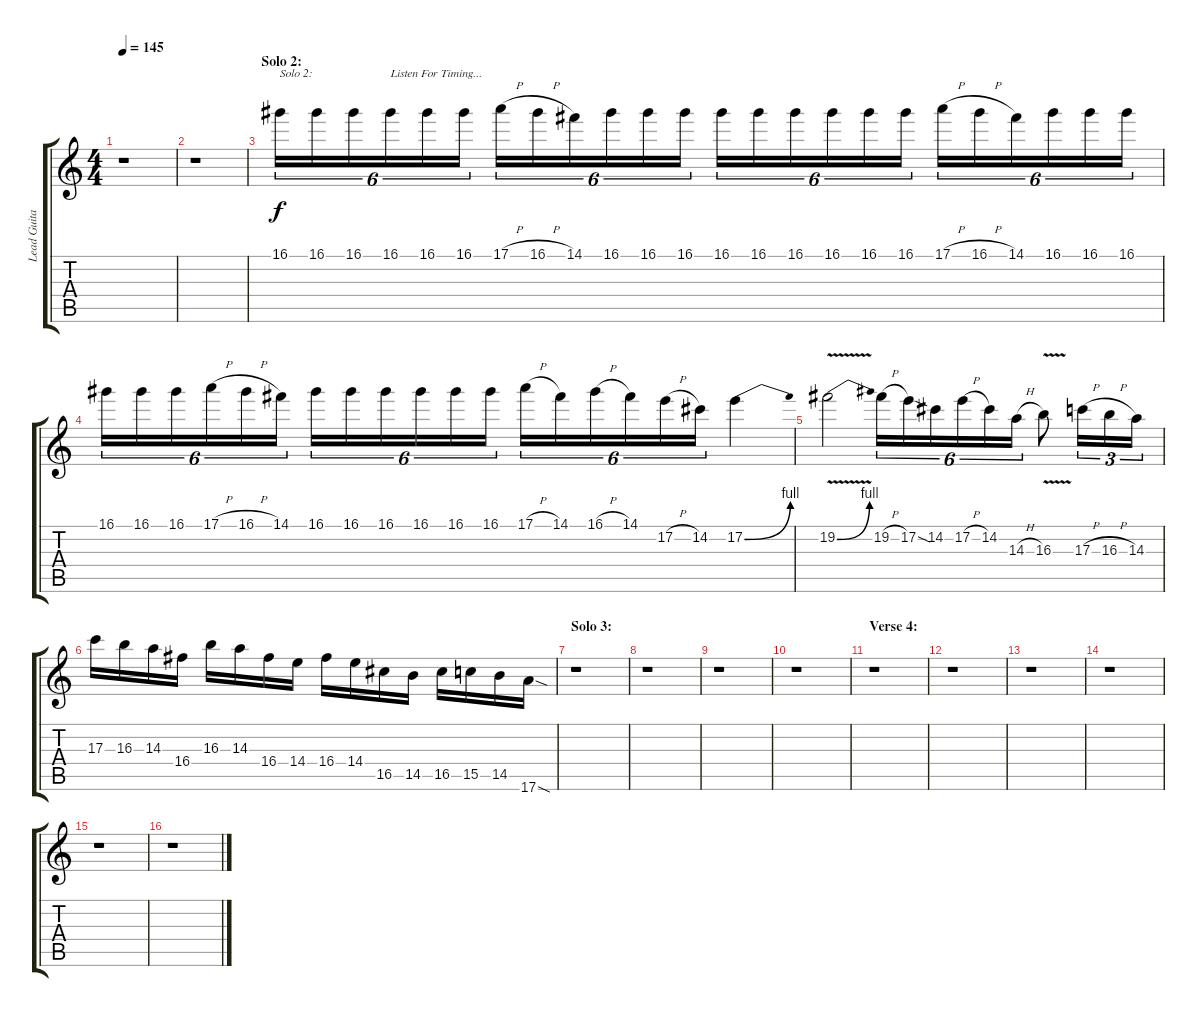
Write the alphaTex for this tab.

\track ("Lead Guitar II" "Lead Guita") {instrument distortionguitar}
\staff {score tabs}
\tuning (E4 B3 G3 D3 A2 E2) {hide}
\ts (4 4)
\tempo 145
\clef g2
\ks c
r.1{dy f} |
r.1 |
\section ("" "Solo 2:")
16.1.16{tu (6 4) txt "Solo 2:"} 16.1.16{tu (6 4)} 16.1.16{tu (6 4)} 16.1.16{tu (6 4) txt "Listen For Timing..."} 16.1.16{tu (6 4)} 16.1.16{tu (6 4)} 17.1{h}.16{tu (6 4)} 16.1{h}.16{tu (6 4)} 14.1.16{tu (6 4)} 16.1.16{tu (6 4)} 16.1.16{tu (6 4)} 16.1.16{tu (6 4)} 16.1.16{tu (6 4)} 16.1.16{tu (6 4)} 16.1.16{tu (6 4)} 16.1.16{tu (6 4)} 16.1.16{tu (6 4)} 16.1.16{tu (6 4)} 17.1{h}.16{tu (6 4)} 16.1{h}.16{tu (6 4)} 14.1.16{tu (6 4)} 16.1.16{tu (6 4)} 16.1.16{tu (6 4)} 16.1.16{tu (6 4)} |
16.1.16{tu (6 4)} 16.1.16{tu (6 4)} 16.1.16{tu (6 4)} 17.1{h}.16{tu (6 4)} 16.1{h}.16{tu (6 4)} 14.1.16{tu (6 4)} 16.1.16{tu (6 4)} 16.1.16{tu (6 4)} 16.1.16{tu (6 4)} 16.1.16{tu (6 4)} 16.1.16{tu (6 4)} 16.1.16{tu (6 4)} 17.1{h}.16{tu (6 4)} 14.1.16{tu (6 4)} 16.1{h}.16{tu (6 4)} 14.1.16{tu (6 4)} 17.2{h}.16{tu (6 4)} 14.2.16{tu (6 4)} 17.2{be (bend 0 0 60 4)}.4 |
19.2{be (bend 0 0 60 4) v}.2 19.2{h}.16{tu (6 4)} 17.2{sod}.16{tu (6 4)} 14.2.16{tu (6 4)} 17.2{h}.16{tu (6 4)} 14.2.16{tu (6 4)} 14.3{h}.16{tu (6 4)} 16.3{v}.8 17.3{h}.16{tu (3 2)} 16.3{h}.16{tu (3 2)} 14.3.16{tu (3 2)} |
17.3.16 16.3.16 14.3.16 16.4.16 16.3.16 14.3.16 16.4.16 14.4.16 16.4.16 14.4.16 16.5.16 14.5.16 16.5.16 15.5.16 14.5.16 17.6{sod}.16 |
\section ("" "Solo 3:")
r.1 |
r.1 |
r.1 |
r.1 |
\section ("" "Verse 4:")
r.1 |
r.1 |
r.1 |
r.1 |
r.1 |
r.1
